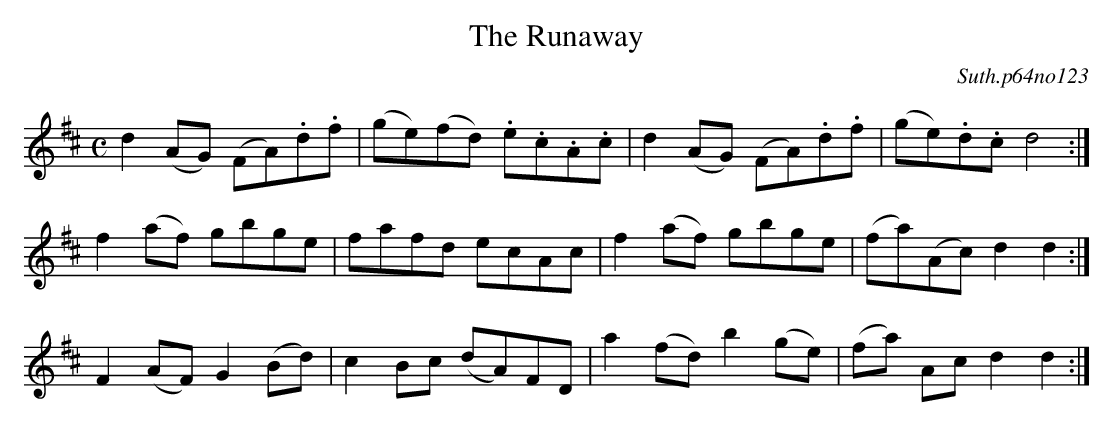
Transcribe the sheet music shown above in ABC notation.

X:1
T:The Runaway
C:Suth.p64no123
M:C
L:1/8
K:D
d2 (AG) (FA).d.f|(ge)(fd) .e.c.A.c|d2 (AG) (FA).d.f|(ge).d.c d4:|
f2(af) gbge|fafd ecAc|f2(af) gbge|(fa)(Ac) d2d2:|
F2(AF)G2(Bd)|c2Bc (dA)FD|a2(fd)b2(ge)|(fa) Acd2d2:|
